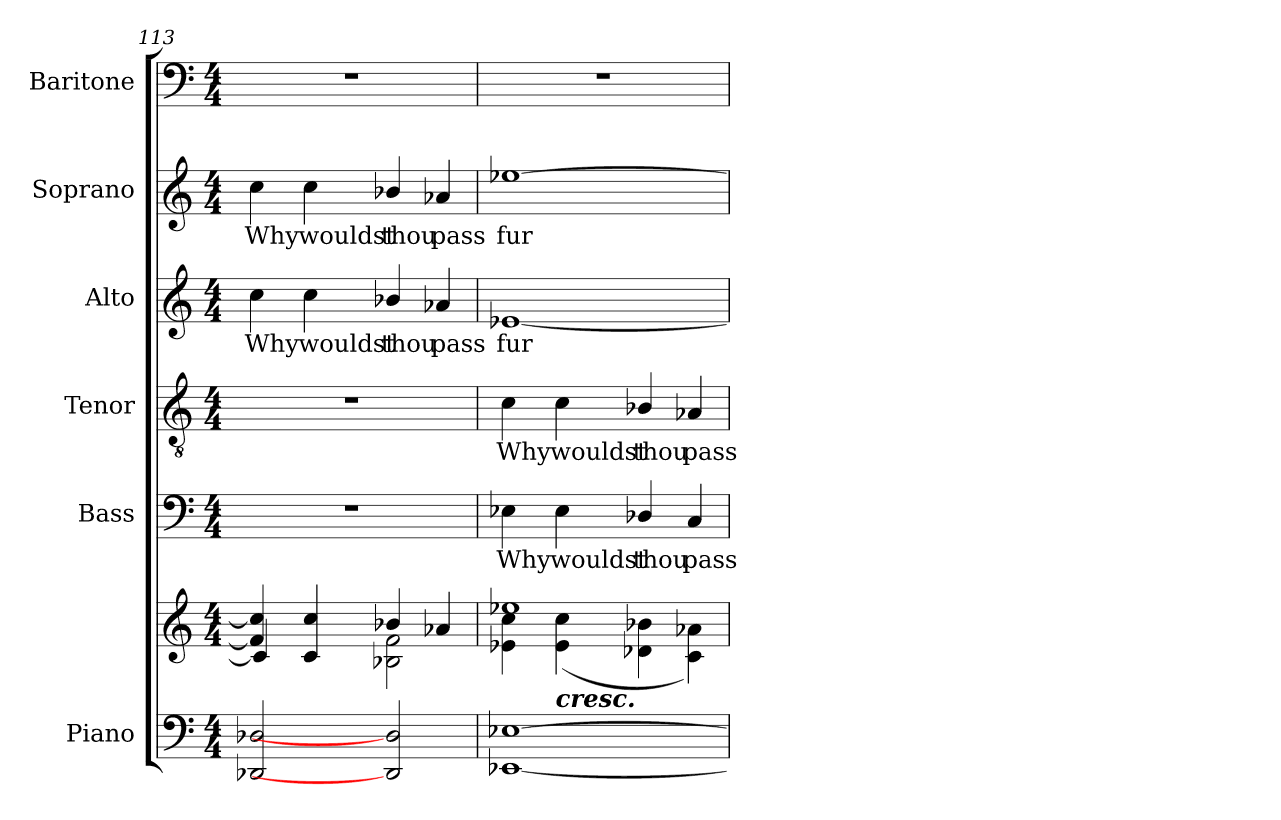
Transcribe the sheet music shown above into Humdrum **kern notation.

**kern	**kern	**kern	**text	**kern	**text	**kern	**text	**kern	**text	**kern
*part6	*part6	*part5	*part5	*part4	*part4	*part3	*part3	*part2	*part2	*part1
*staff7	*staff6	*staff5	*staff5	*staff4	*staff4	*staff3	*staff3	*staff2	*staff2	*staff1
*I"Piano	*	*I"Bass	*	*I"Tenor	*	*I"Alto	*	*I"Soprano	*	*I"Baritone
*	*	*I'B	*	*I'T	*	*I'A	*	*I'S	*	*
!!LO:LB:g=z
*clefF4	*clefG2	*clefF4	*	*clefGv2	*	*clefG2	*	*clefG2	*	*clefF4
*k[]	*k[]	*k[]	*	*k[]	*	*k[]	*	*k[]	*	*k[]
*C:	*C:	*C:	*	*C:	*	*C:	*	*C:	*	*C:
*M4/4	*M4/4	*M4/4	*	*M4/4	*	*M4/4	*	*M4/4	*	*M4/4
=113	=113	=113	=113	=113	=113	=113	=113	=113	=113	=113
*	*^	*	*	*	*	*	*	*	*	*
!	!	!	!	!	!	!	!	!LO:LY:b	!	!LO:LY:b	!
2DD-X 2D-X	4f] 4cc]	4c/]	1r	.	1r	.	4cc	Why	4cc	Why	1r
!	!	!	!	!	!	!	!	!LO:LY:b	!	!LO:LY:b	!
.	4c 4cc	4ryy	.	.	.	.	4cc	wouldst	4cc	wouldst	.
!	!	!	!	!	!	!	!	!LO:LY:b	!	!LO:LY:b	!
2DD] 2D]	4b-X/	2B-X\ 2f\	.	.	.	.	4b-X/	thou	4b-X/	thou	.
!	!	!	!	!	!	!	!	!LO:LY:b	!	!LO:LY:b	!
.	4a-X	.	.	.	.	.	4a-X	pass	4a-X	pass	.
=114	=114	=114	=114	=114	=114	=114	=114	=114	=114	=114	=114
!	!	!	!	!LO:LY:b	!	!LO:LY:b	!	!LO:LY:b	!	!LO:LY:b	!
[1EE-X [1E-X	1ee-X	4e-X\ 4cc\	4E-X	Why	4c	Why	[1e-X	fur-	[1ee-X	fur-	1r
!	!	!LO:TX:b:Bi:t=cresc.	!	!	!	!	!	!	!	!	!
!	!	!	!	!LO:LY:b	!	!LO:LY:b	!	!	!	!	!
.	.	(<4e-\ 4cc\	4E-	wouldst	4c	wouldst	.	.	.	.	.
!	!	!	!	!LO:LY:b	!	!LO:LY:b	!	!	!	!	!
.	.	4d-X\ 4b-X\	4D-X/	thou	4B-X/	thou	.	.	.	.	.
!	!	!	!	!LO:LY:b	!	!LO:LY:b	!	!	!	!	!
.	.	4c\ 4a-X\)	4C	pass	4A-X	pass	.	.	.	.	.
*	*v	*v	*	*	*	*	*	*	*	*	*
=	=	=	=	=	=	=	=	=	=	=
*-	*-	*-	*-	*-	*-	*-	*-	*-	*-	*-
